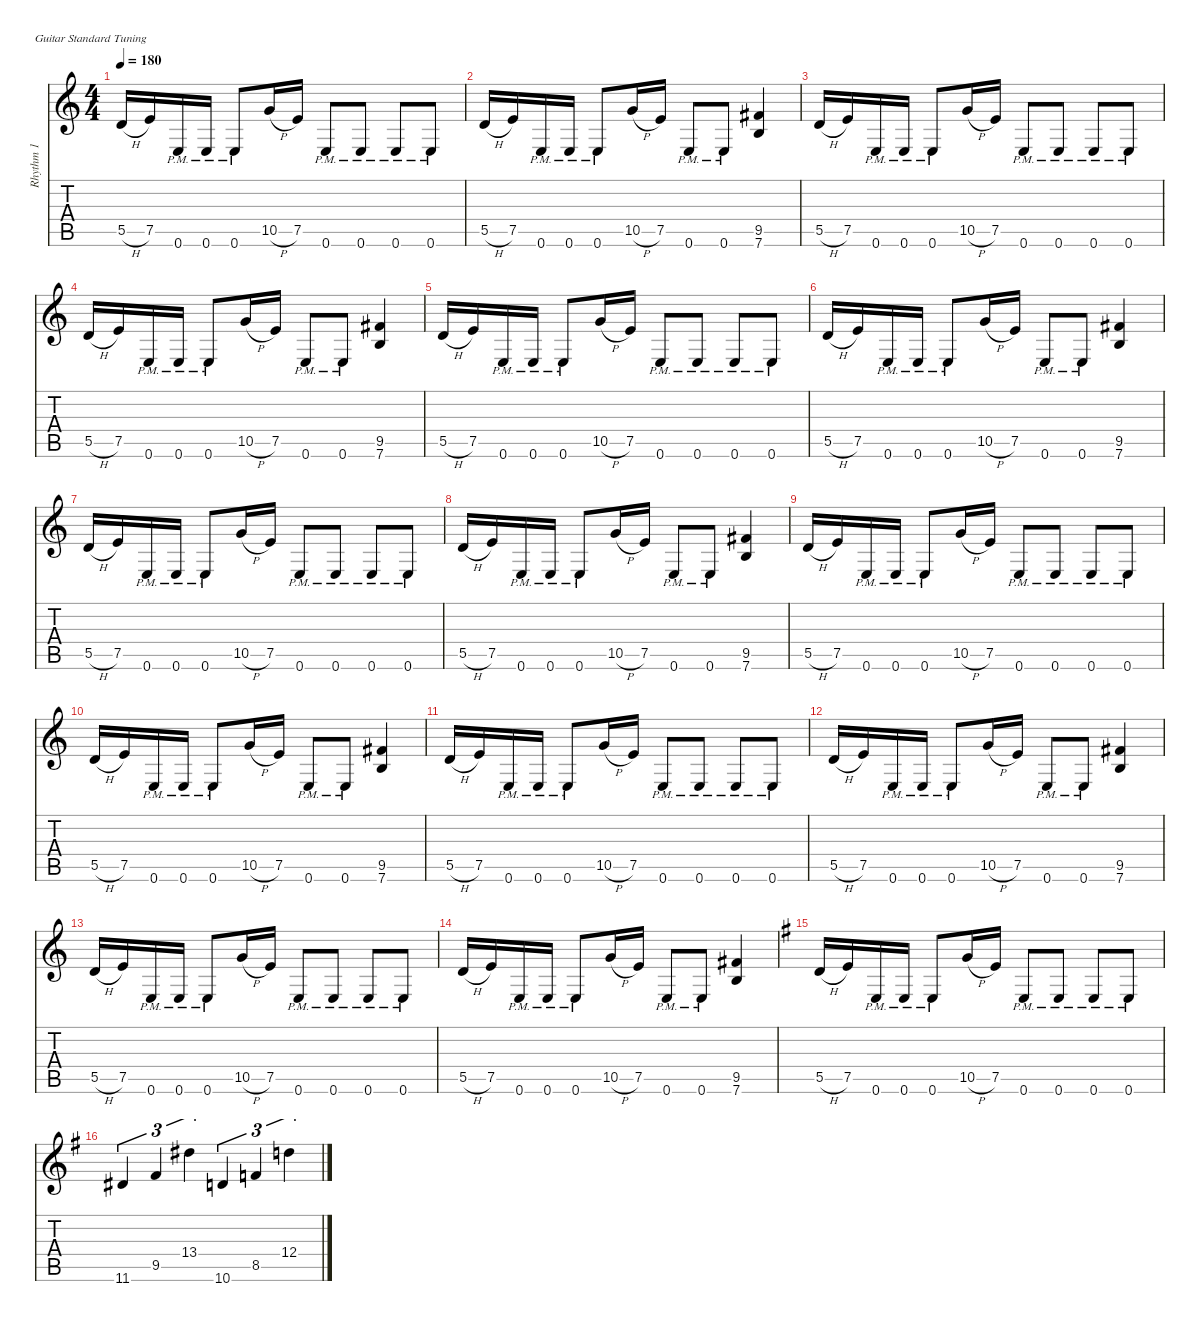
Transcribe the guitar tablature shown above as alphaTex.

\defaultSystemsLayout 4
\hideDynamics
\bracketExtendMode nobrackets
\firstSystemTrackNameMode fullname
\otherSystemsTrackNameOrientation horizontal
\track ("Rhythm 1" "dist.guit.") {defaultSystemsLayout 4 instrument distortionguitar}
\staff {score tabs}
\tuning (E4 B3 G3 D3 A2 E2)
\ts (4 4)
\tempo 180
\clef g2
\ks c
5.5{h}.16{dy f beam Up} 7.5.16{beam Up} 0.6{pm}.16{beam Up} 0.6{pm}.16{beam Up} 0.6{pm}.8{beam Up} 10.5{h}.16{beam Up} 7.5.16{beam Up} 0.6{pm}.8{beam Up} 0.6{pm}.8{beam Up} 0.6{pm}.8{beam Up} 0.6{pm}.8{beam Up} |
5.5{h}.16{beam Up} 7.5.16{beam Up} 0.6{pm}.16{beam Up} 0.6{pm}.16{beam Up} 0.6{pm}.8{beam Up} 10.5{h}.16{beam Up} 7.5.16{beam Up} 0.6{pm}.8{beam Up} 0.6{pm}.8{beam Up} (9.5{acc #} 7.6).4{beam Up} |
5.5{h}.16{beam Up} 7.5.16{beam Up} 0.6{pm}.16{beam Up} 0.6{pm}.16{beam Up} 0.6{pm}.8{beam Up} 10.5{h}.16{beam Up} 7.5.16{beam Up} 0.6{pm}.8{beam Up} 0.6{pm}.8{beam Up} 0.6{pm}.8{beam Up} 0.6{pm}.8{beam Up} |
5.5{h}.16{beam Up} 7.5.16{beam Up} 0.6{pm}.16{beam Up} 0.6{pm}.16{beam Up} 0.6{pm}.8{beam Up} 10.5{h}.16{beam Up} 7.5.16{beam Up} 0.6{pm}.8{beam Up} 0.6{pm}.8{beam Up} (9.5{acc #} 7.6).4{beam Up} |
5.5{h}.16{beam Up} 7.5.16{beam Up} 0.6{pm}.16{beam Up} 0.6{pm}.16{beam Up} 0.6{pm}.8{beam Up} 10.5{h}.16{beam Up} 7.5.16{beam Up} 0.6{pm}.8{beam Up} 0.6{pm}.8{beam Up} 0.6{pm}.8{beam Up} 0.6{pm}.8{beam Up} |
5.5{h}.16{beam Up} 7.5.16{beam Up} 0.6{pm}.16{beam Up} 0.6{pm}.16{beam Up} 0.6{pm}.8{beam Up} 10.5{h}.16{beam Up} 7.5.16{beam Up} 0.6{pm}.8{beam Up} 0.6{pm}.8{beam Up} (9.5{acc #} 7.6).4{beam Up} |
5.5{h}.16{beam Up} 7.5.16{beam Up} 0.6{pm}.16{beam Up} 0.6{pm}.16{beam Up} 0.6{pm}.8{beam Up} 10.5{h}.16{beam Up} 7.5.16{beam Up} 0.6{pm}.8{beam Up} 0.6{pm}.8{beam Up} 0.6{pm}.8{beam Up} 0.6{pm}.8{beam Up} |
5.5{h}.16{beam Up} 7.5.16{beam Up} 0.6{pm}.16{beam Up} 0.6{pm}.16{beam Up} 0.6{pm}.8{beam Up} 10.5{h}.16{beam Up} 7.5.16{beam Up} 0.6{pm}.8{beam Up} 0.6{pm}.8{beam Up} (9.5{acc #} 7.6).4{beam Up} |
5.5{h}.16{beam Up} 7.5.16{beam Up} 0.6{pm}.16{beam Up} 0.6{pm}.16{beam Up} 0.6{pm}.8{beam Up} 10.5{h}.16{beam Up} 7.5.16{beam Up} 0.6{pm}.8{beam Up} 0.6{pm}.8{beam Up} 0.6{pm}.8{beam Up} 0.6{pm}.8{beam Up} |
5.5{h}.16{beam Up} 7.5.16{beam Up} 0.6{pm}.16{beam Up} 0.6{pm}.16{beam Up} 0.6{pm}.8{beam Up} 10.5{h}.16{beam Up} 7.5.16{beam Up} 0.6{pm}.8{beam Up} 0.6{pm}.8{beam Up} (9.5{acc #} 7.6).4{beam Up} |
5.5{h}.16{beam Up} 7.5.16{beam Up} 0.6{pm}.16{beam Up} 0.6{pm}.16{beam Up} 0.6{pm}.8{beam Up} 10.5{h}.16{beam Up} 7.5.16{beam Up} 0.6{pm}.8{beam Up} 0.6{pm}.8{beam Up} 0.6{pm}.8{beam Up} 0.6{pm}.8{beam Up} |
5.5{h}.16{beam Up} 7.5.16{beam Up} 0.6{pm}.16{beam Up} 0.6{pm}.16{beam Up} 0.6{pm}.8{beam Up} 10.5{h}.16{beam Up} 7.5.16{beam Up} 0.6{pm}.8{beam Up} 0.6{pm}.8{beam Up} (9.5{acc #} 7.6).4{beam Up} |
5.5{h}.16{beam Up} 7.5.16{beam Up} 0.6{pm}.16{beam Up} 0.6{pm}.16{beam Up} 0.6{pm}.8{beam Up} 10.5{h}.16{beam Up} 7.5.16{beam Up} 0.6{pm}.8{beam Up} 0.6{pm}.8{beam Up} 0.6{pm}.8{beam Up} 0.6{pm}.8{beam Up} |
5.5{h}.16{beam Up} 7.5.16{beam Up} 0.6{pm}.16{beam Up} 0.6{pm}.16{beam Up} 0.6{pm}.8{beam Up} 10.5{h}.16{beam Up} 7.5.16{beam Up} 0.6{pm}.8{beam Up} 0.6{pm}.8{beam Up} (9.5{acc #} 7.6).4{beam Up} |
\ks g
5.5{h acc forcenatural}.16{beam Up} 7.5{acc forcenatural}.16{beam Up} 0.6{pm acc forcenatural}.16{beam Up} 0.6{pm acc forcenatural}.16{beam Up} 0.6{pm acc forcenatural}.8{beam Up} 10.5{h acc forcenatural}.16{beam Up} 7.5{acc forcenatural}.16{beam Up} 0.6{pm acc forcenatural}.8{beam Up} 0.6{pm acc forcenatural}.8{beam Up} 0.6{pm acc forcenatural}.8{beam Up} 0.6{pm acc forcenatural}.8{beam Up} |
11.6{acc #}.4{tu (3 2) beam Up} 9.5{acc #}.4{tu (3 2) beam Up} 13.4{acc #}.4{tu (3 2) beam Down} 10.6{acc forcenatural}.4{tu (3 2) beam Up} 8.5{acc forcenatural}.4{tu (3 2) beam Up} 12.4{acc forcenatural}.4{tu (3 2) beam Down}
